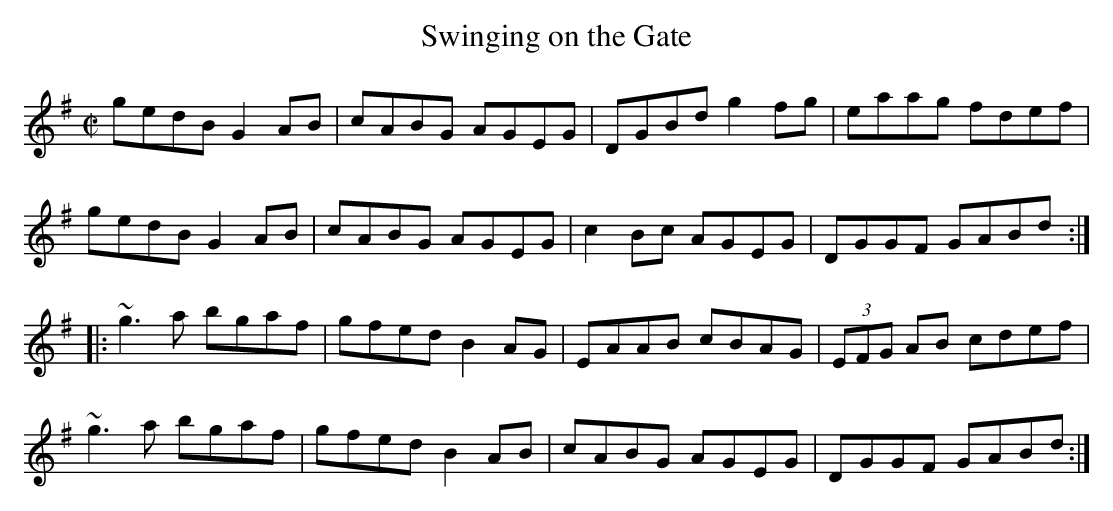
X:1
T:Swinging on the Gate
M:C|
L:1/8
K:G
gedB G2AB|cABG AGEG|DGBd g2fg|eaag fdef|!
gedB G2AB|cABG AGEG|c2Bc AGEG|DGGF GABd:|!
|:~g3a bgaf|gfed B2AG|EAAB cBAG|(3EFG AB cdef|!
~g3a bgaf|gfed B2AB|cABG AGEG|DGGF GABd:|]!
